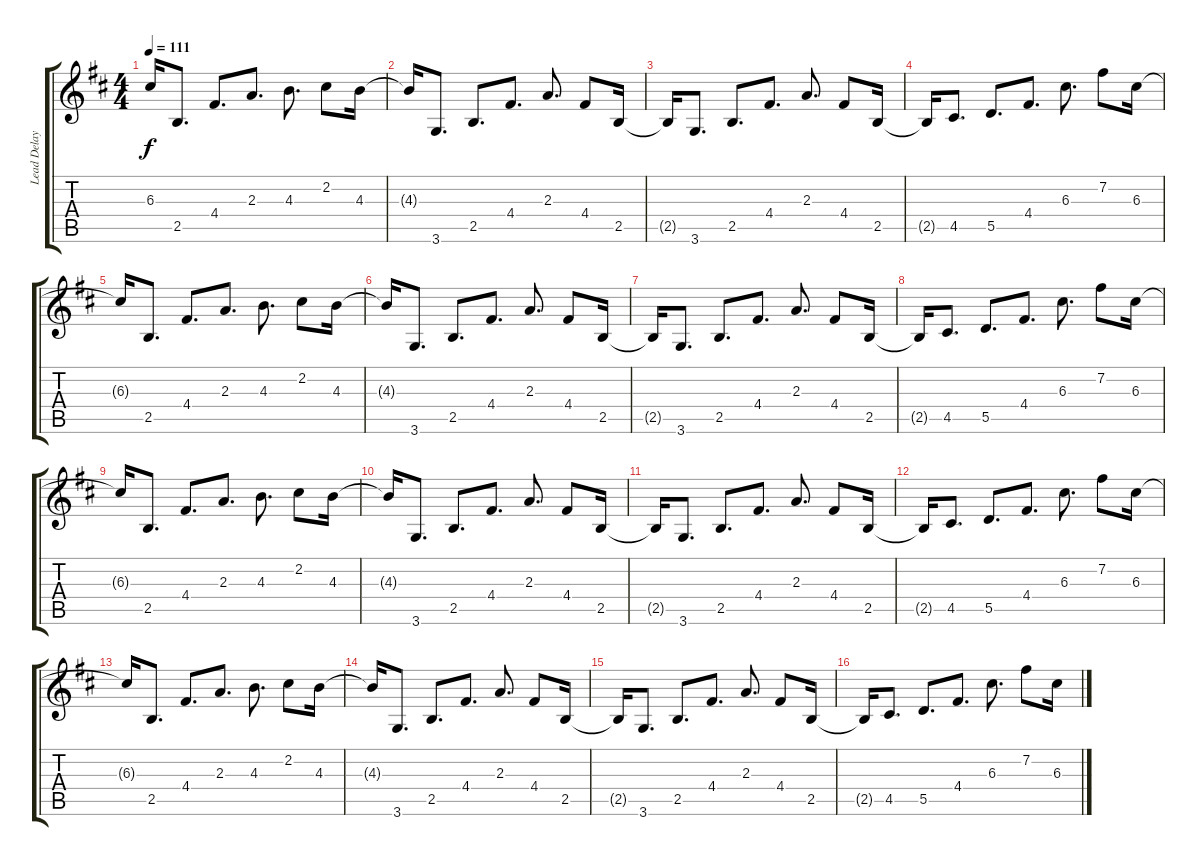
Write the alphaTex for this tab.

\track ("Lead Delay" "Lead Delay") {instrument electricguitarjazz}
\staff {score tabs}
\tuning (E4 B3 G3 D3 A2 E2) {hide}
\ts (4 4)
\tempo 111
\clef g2
\ks d
6.3{t}.16{dy f} 2.5.8{d} 4.4.8{d} 2.3.8{d} 4.3.8{d} 2.2.8 4.3.16 |
4.3{t}.16 3.6.8{d} 2.5.8{d} 4.4.8{d} 2.3.8{d} 4.4.8 2.5.16 |
2.5{t}.16 3.6.8{d} 2.5.8{d} 4.4.8{d} 2.3.8{d} 4.4.8 2.5.16 |
2.5{t}.16 4.5.8{d} 5.5.8{d} 4.4.8{d} 6.3.8{d} 7.2.8 6.3.16 |
6.3{t}.16 2.5.8{d} 4.4.8{d} 2.3.8{d} 4.3.8{d} 2.2.8 4.3.16 |
4.3{t}.16 3.6.8{d} 2.5.8{d} 4.4.8{d} 2.3.8{d} 4.4.8 2.5.16 |
2.5{t}.16 3.6.8{d} 2.5.8{d} 4.4.8{d} 2.3.8{d} 4.4.8 2.5.16 |
2.5{t}.16 4.5.8{d} 5.5.8{d} 4.4.8{d} 6.3.8{d} 7.2.8 6.3.16 |
6.3{t}.16 2.5.8{d} 4.4.8{d} 2.3.8{d} 4.3.8{d} 2.2.8 4.3.16 |
4.3{t}.16 3.6.8{d} 2.5.8{d} 4.4.8{d} 2.3.8{d} 4.4.8 2.5.16 |
2.5{t}.16 3.6.8{d} 2.5.8{d} 4.4.8{d} 2.3.8{d} 4.4.8 2.5.16 |
2.5{t}.16 4.5.8{d} 5.5.8{d} 4.4.8{d} 6.3.8{d} 7.2.8 6.3.16 |
6.3{t}.16 2.5.8{d} 4.4.8{d} 2.3.8{d} 4.3.8{d} 2.2.8 4.3.16 |
4.3{t}.16 3.6.8{d} 2.5.8{d} 4.4.8{d} 2.3.8{d} 4.4.8 2.5.16 |
2.5{t}.16 3.6.8{d} 2.5.8{d} 4.4.8{d} 2.3.8{d} 4.4.8 2.5.16 |
2.5{t}.16 4.5.8{d} 5.5.8{d} 4.4.8{d} 6.3.8{d} 7.2.8 6.3.16
